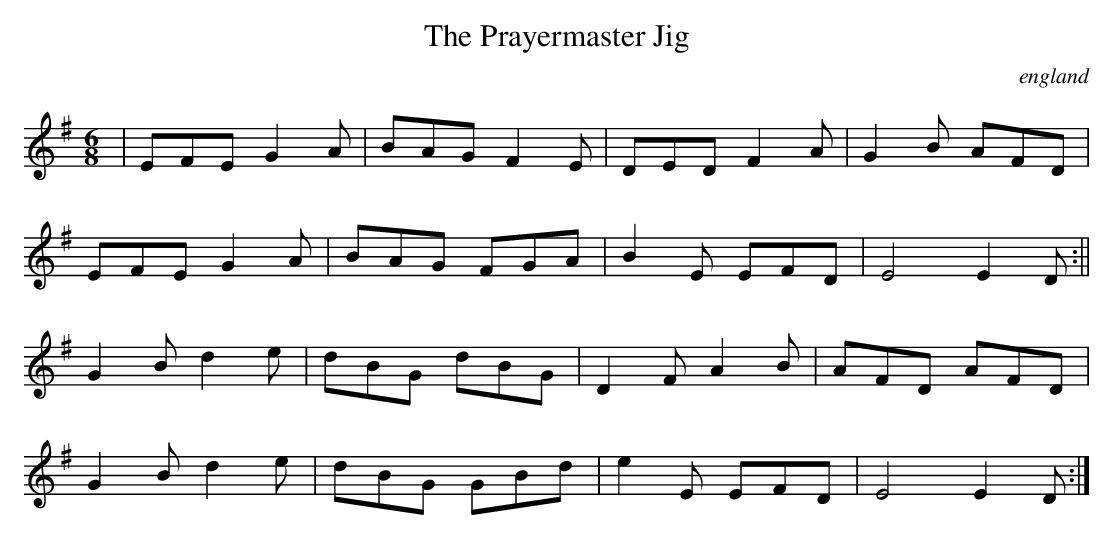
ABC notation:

X:1
T:Prayermaster Jig, The
O:england
M:6/8
L:1/8
K:G
|EFE G2A|BAG F2E|DED F2A|G2B AFD|
EFE G2A|BAG FGA|B2E EFD|E4E2 D:||
G2B d2e|dBG dBG|D2F A2B|AFD AFD|
G2B d2e|dBG GBd|e2E EFD|E4E2 D:|
